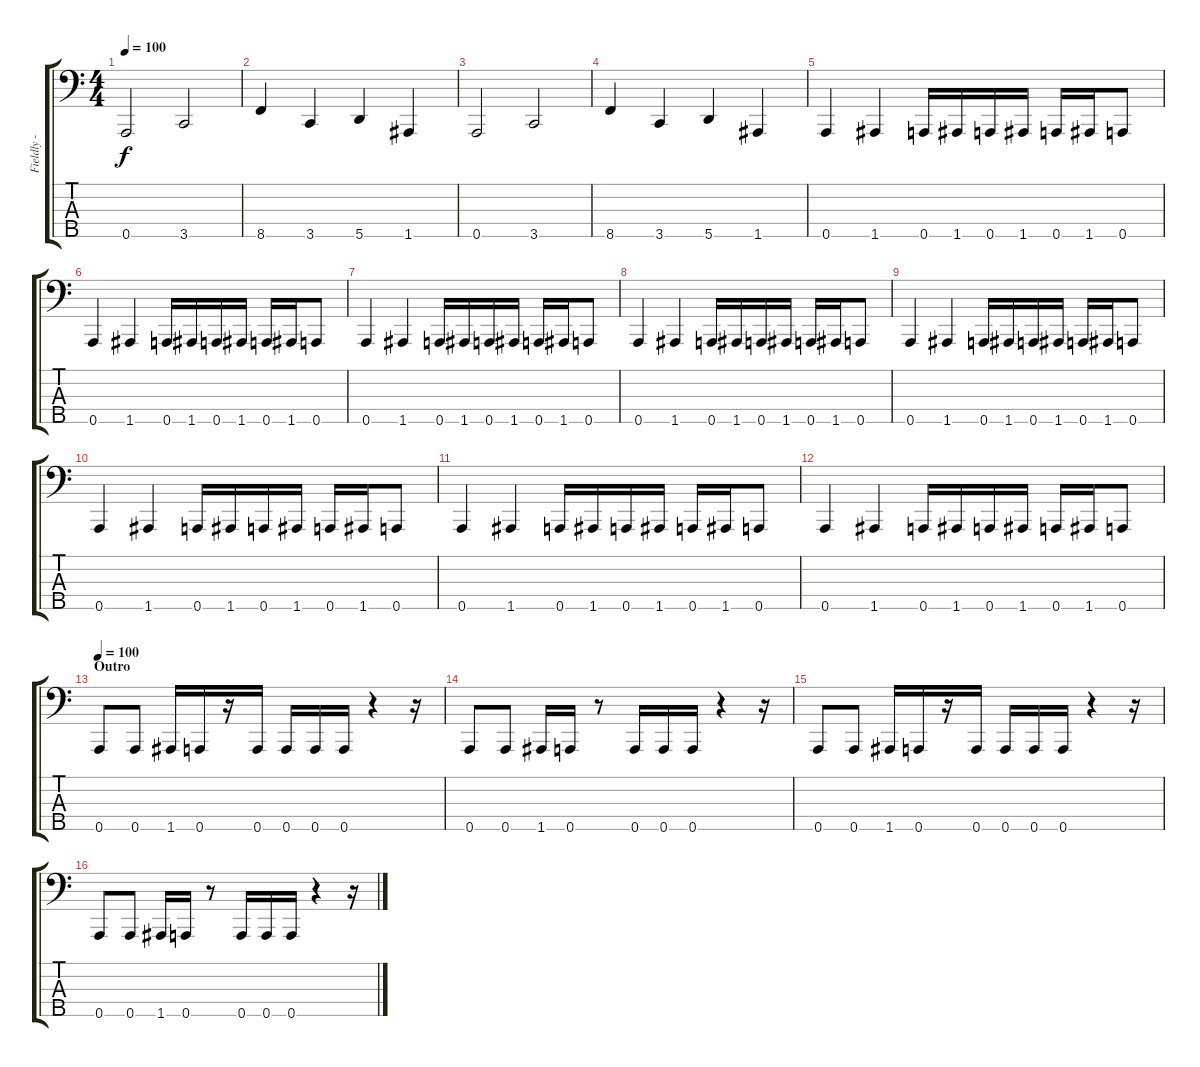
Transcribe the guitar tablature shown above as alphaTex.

\track ("Fieldly - Bass" "Fieldly - ") {instrument electricbassfinger}
\staff {score tabs}
\tuning (F2 C2 G1 D1 A0) {hide}
\ts (4 4)
\tempo 100
\clef f4
\ks c
0.5.2{dy f} 3.5.2 |
8.5.4 3.5.4 5.5.4 1.5.4 |
0.5.2 3.5.2 |
8.5.4 3.5.4 5.5.4 1.5.4 |
0.5.4{instrument slapbass1} 1.5.4 0.5.16 1.5.16 0.5.16 1.5.16 0.5.16 1.5.16 0.5.8 |
0.5.4 1.5.4 0.5.16 1.5.16 0.5.16 1.5.16 0.5.16 1.5.16 0.5.8 |
0.5.4 1.5.4 0.5.16 1.5.16 0.5.16 1.5.16 0.5.16 1.5.16 0.5.8 |
0.5.4 1.5.4 0.5.16 1.5.16 0.5.16 1.5.16 0.5.16 1.5.16 0.5.8 |
0.5.4 1.5.4 0.5.16 1.5.16 0.5.16 1.5.16 0.5.16 1.5.16 0.5.8 |
0.5.4 1.5.4 0.5.16 1.5.16 0.5.16 1.5.16 0.5.16 1.5.16 0.5.8 |
0.5.4 1.5.4 0.5.16 1.5.16 0.5.16 1.5.16 0.5.16 1.5.16 0.5.8 |
0.5.4 1.5.4 0.5.16 1.5.16 0.5.16 1.5.16 0.5.16 1.5.16 0.5.8 |
\section ("" "Outro")
\tempo 100
0.5.8 0.5.8 1.5.16 0.5.16 r.16 0.5.16 0.5.16 0.5.16 0.5.16 r.4 r.16 |
0.5.8 0.5.8 1.5.16 0.5.16 r.8 0.5.16 0.5.16 0.5.16 r.4 r.16 |
0.5.8 0.5.8 1.5.16 0.5.16 r.16 0.5.16 0.5.16 0.5.16 0.5.16 r.4 r.16 |
0.5.8 0.5.8 1.5.16 0.5.16 r.8 0.5.16 0.5.16 0.5.16 r.4 r.16
